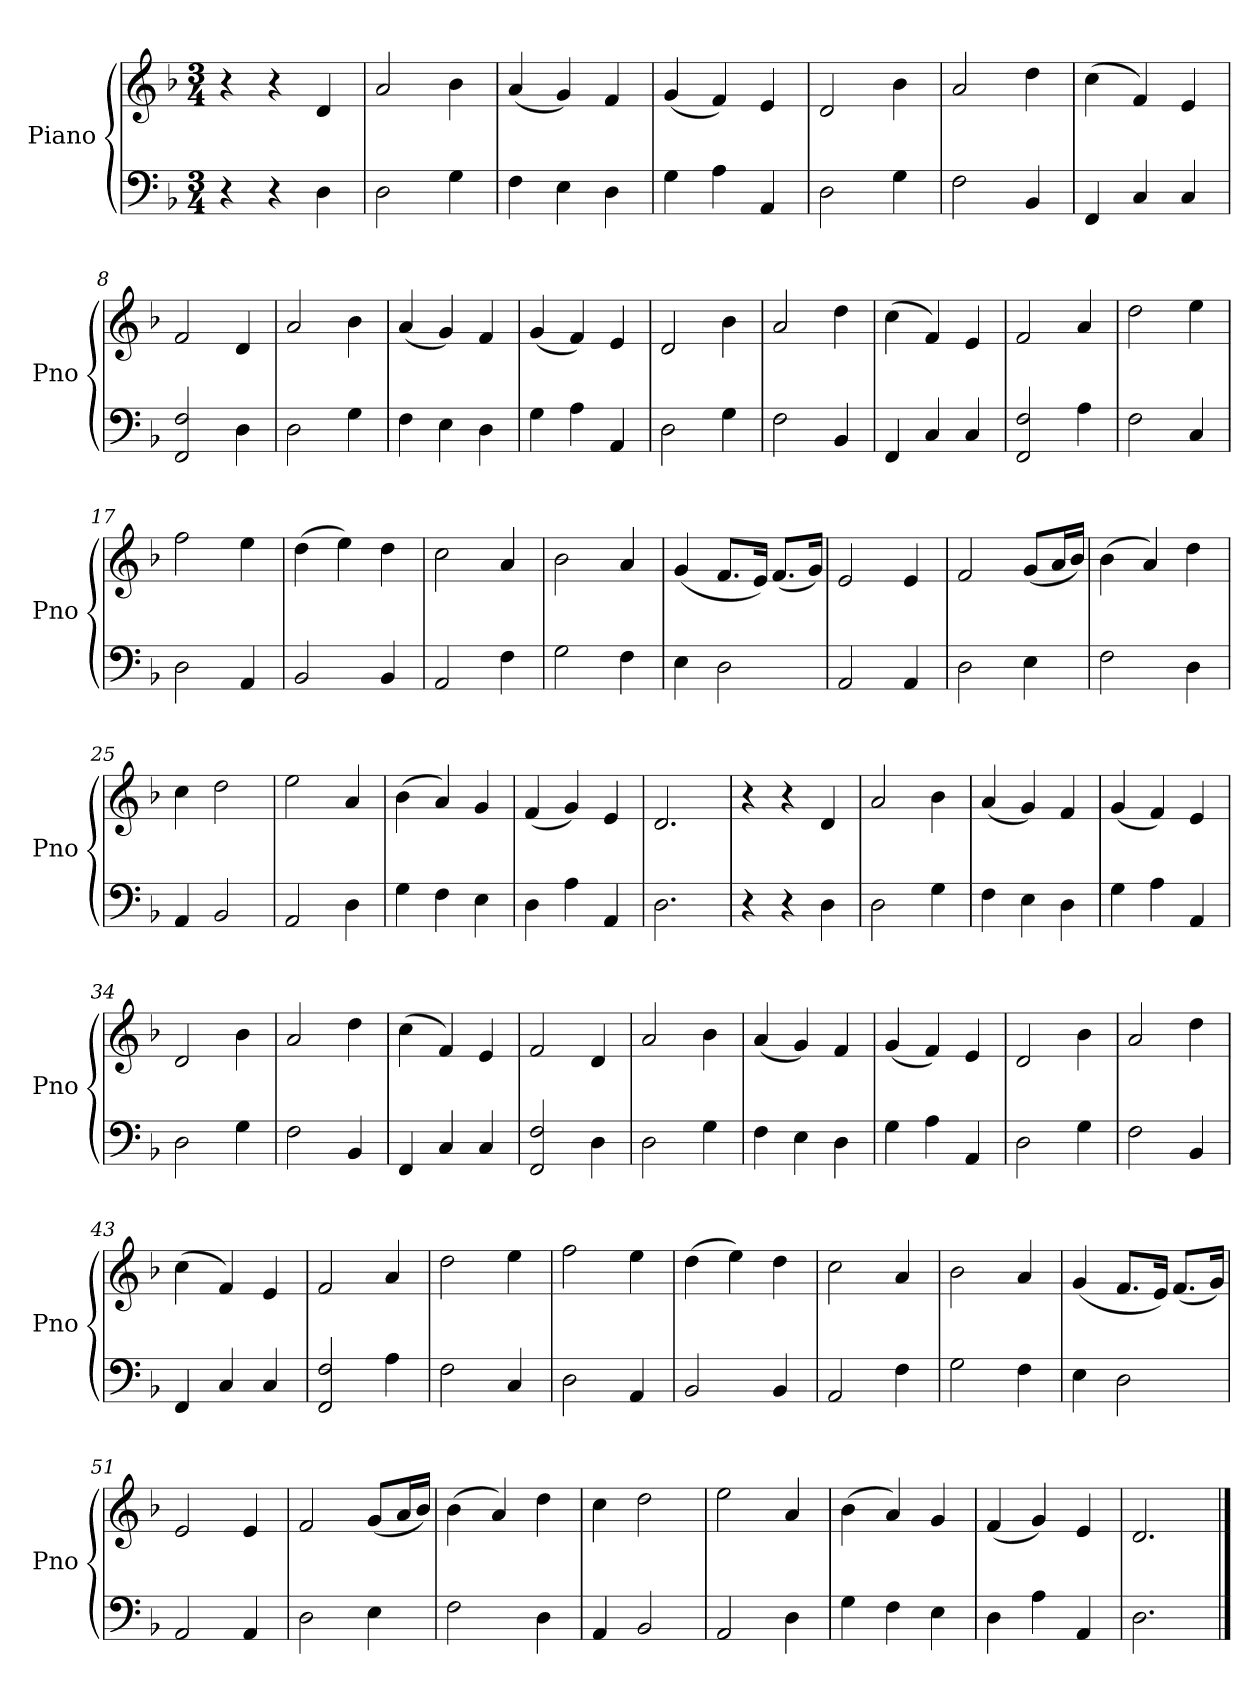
**kern	**kern
*part1	*part1
*staff2	*staff1
*I"Piano	*
*I'Pno	*
*clefF4	*clefG2
*k[b-]	*k[b-]
*F:	*F:
*M3/4	*M3/4
=1	=1
4r	4r
4r	4r
4D\	4d/
=2	=2
2D\	2a/
4G\	4b-\
=3	=3
4F\	(4a/
4E\	4g/)
4D\	4f/
=4	=4
4G\	(4g/
4A\	4f/)
4AA/	4e/
=5	=5
2D\	2d/
4G\	4b-\
=6	=6
2F\	2a/
4BB-/	4dd\
=7	=7
4FF/	(4cc\
4C/	4f/)
4C/	4e/
=8	=8
2FF/ 2F/	2f/
4D\	4d/
=9	=9
2D\	2a/
4G\	4b-\
=10	=10
4F\	(4a/
4E\	4g/)
4D\	4f/
!!LO:LB:g=z
=11	=11
4G\	(4g/
4A\	4f/)
4AA/	4e/
=12	=12
2D\	2d/
4G\	4b-\
=13	=13
2F\	2a/
4BB-/	4dd\
=14	=14
4FF/	(4cc\
4C/	4f/)
4C/	4e/
=15	=15
2FF/ 2F/	2f/
4A\	4a/
=16	=16
2F\	2dd\
4C/	4ee\
=17	=17
2D\	2ff\
4AA/	4ee\
=18	=18
2BB-/	(4dd\
.	4ee\)
4BB-/	4dd\
=19	=19
2AA/	2cc\
4F\	4a/
=20	=20
2G\	2b-\
4F\	4a/
!!LO:LB:g=z
=21	=21
4E\	(4g/
2D\	8.f/L
.	16e/Jk)
.	(8.f/L
.	16g/Jk)
=22	=22
2AA/	2e/
4AA/	4e/
=23	=23
2D\	2f/
4E\	(8g/L
.	16a/L
.	16b-/JJ)
=24	=24
2F\	(4b-\
.	4a/)
4D\	4dd\
=25	=25
4AA/	4cc\
2BB-/	2dd\
=26	=26
2AA/	2ee\
4D\	4a/
=27	=27
4G\	(4b-\
4F\	4a/)
4E\	4g/
=28	=28
4D\	(4f/
4A\	4g/)
4AA/	4e/
=29	=29
2.D\	2.d/
!!LO:LB:g=z
=30	=30
4r	4r
4r	4r
4D\	4d/
=31	=31
2D\	2a/
4G\	4b-\
=32	=32
4F\	(4a/
4E\	4g/)
4D\	4f/
=33	=33
4G\	(4g/
4A\	4f/)
4AA/	4e/
=34	=34
2D\	2d/
4G\	4b-\
=35	=35
2F\	2a/
4BB-/	4dd\
=36	=36
4FF/	(4cc\
4C/	4f/)
4C/	4e/
=37	=37
2FF/ 2F/	2f/
4D\	4d/
=38	=38
2D\	2a/
4G\	4b-\
=39	=39
4F\	(4a/
4E\	4g/)
4D\	4f/
!!LO:LB:g=z
=40	=40
4G\	(4g/
4A\	4f/)
4AA/	4e/
=41	=41
2D\	2d/
4G\	4b-\
=42	=42
2F\	2a/
4BB-/	4dd\
=43	=43
4FF/	(4cc\
4C/	4f/)
4C/	4e/
=44	=44
2FF/ 2F/	2f/
4A\	4a/
=45	=45
2F\	2dd\
4C/	4ee\
=46	=46
2D\	2ff\
4AA/	4ee\
=47	=47
2BB-/	(4dd\
.	4ee\)
4BB-/	4dd\
=48	=48
2AA/	2cc\
4F\	4a/
=49	=49
2G\	2b-\
4F\	4a/
!!LO:PB:g=z
=50	=50
4E\	(4g/
2D\	8.f/L
.	16e/Jk)
.	(8.f/L
.	16g/Jk)
=51	=51
2AA/	2e/
4AA/	4e/
=52	=52
2D\	2f/
4E\	(8g/L
.	16a/L
.	16b-/JJ)
=53	=53
2F\	(4b-\
.	4a/)
4D\	4dd\
=54	=54
4AA/	4cc\
2BB-/	2dd\
=55	=55
2AA/	2ee\
4D\	4a/
=56	=56
4G\	(4b-\
4F\	4a/)
4E\	4g/
=57	=57
4D\	(4f/
4A\	4g/)
4AA/	4e/
=58	=58
2.D\	2.d/
==	==
*-	*-
